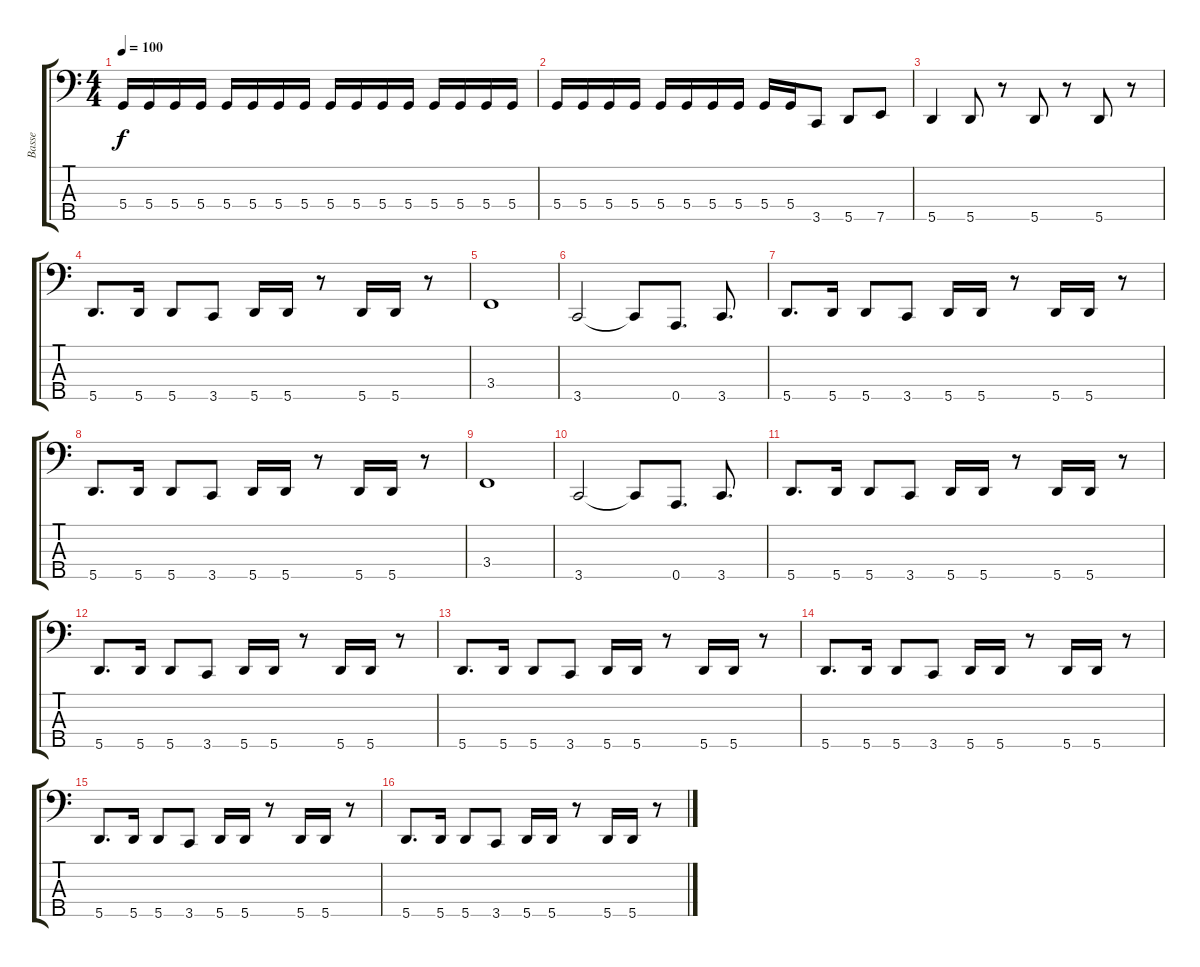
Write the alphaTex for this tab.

\track ("Basse" "Basse") {instrument electricbassfinger}
\staff {score tabs}
\tuning (F2 C2 G1 D1 A0) {hide}
\ts (4 4)
\tempo 100
\clef f4
\ks c
5.4.16{dy f} 5.4.16 5.4.16 5.4.16 5.4.16 5.4.16 5.4.16 5.4.16 5.4.16 5.4.16 5.4.16 5.4.16 5.4.16 5.4.16 5.4.16 5.4.16 |
5.4.16 5.4.16 5.4.16 5.4.16 5.4.16 5.4.16 5.4.16 5.4.16 5.4.16 5.4.16 3.5.8 5.5.8 7.5.8 |
5.5.4 5.5.8 r.8 5.5.8 r.8 5.5.8 r.8 |
5.5.8{d} 5.5.16 5.5.8 3.5.8 5.5.16 5.5.16 r.8 5.5.16 5.5.16 r.8 |
3.4.1 |
3.5.2 3.5{t}.8 0.5.8{d} 3.5.8{d} |
5.5.8{d} 5.5.16 5.5.8 3.5.8 5.5.16 5.5.16 r.8 5.5.16 5.5.16 r.8 |
5.5.8{d} 5.5.16 5.5.8 3.5.8 5.5.16 5.5.16 r.8 5.5.16 5.5.16 r.8 |
3.4.1 |
3.5.2 3.5{t}.8 0.5.8{d} 3.5.8{d} |
5.5.8{d} 5.5.16 5.5.8 3.5.8 5.5.16 5.5.16 r.8 5.5.16 5.5.16 r.8 |
5.5.8{d} 5.5.16 5.5.8 3.5.8 5.5.16 5.5.16 r.8 5.5.16 5.5.16 r.8 |
5.5.8{d} 5.5.16 5.5.8 3.5.8 5.5.16 5.5.16 r.8 5.5.16 5.5.16 r.8 |
5.5.8{d} 5.5.16 5.5.8 3.5.8 5.5.16 5.5.16 r.8 5.5.16 5.5.16 r.8 |
5.5.8{d} 5.5.16 5.5.8 3.5.8 5.5.16 5.5.16 r.8 5.5.16 5.5.16 r.8 |
5.5.8{d} 5.5.16 5.5.8 3.5.8 5.5.16 5.5.16 r.8 5.5.16 5.5.16 r.8
